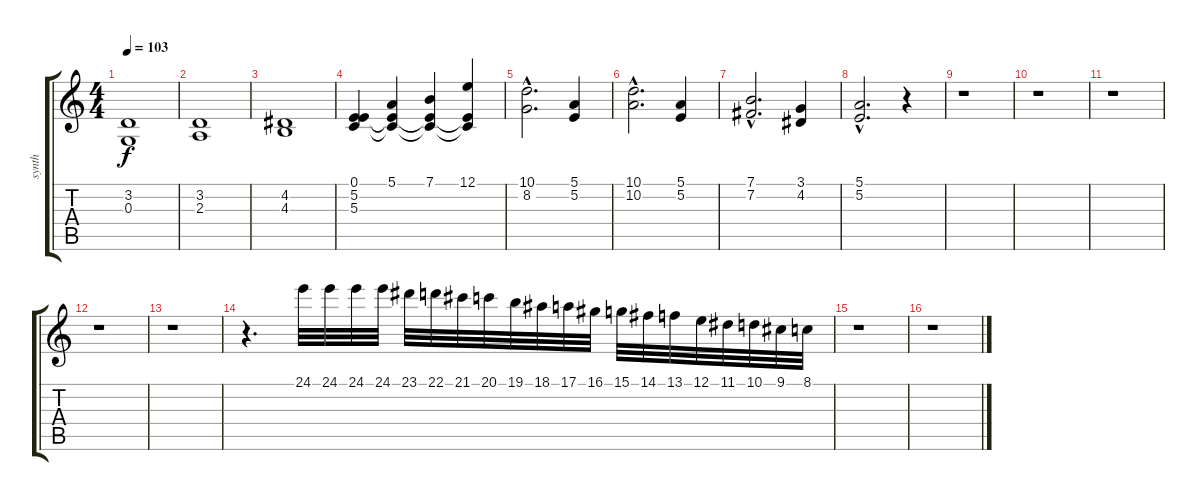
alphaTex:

\track ("synth" "synth") {instrument musicbox}
\staff {score tabs}
\tuning (E4 B3 G3 D3 A2 E2) {hide}
\ts (4 4)
\tempo 103
\clef g2
\ks c
(3.2 0.3).1{dy f} |
(3.2 2.3).1 |
(4.2 4.3).1 |
(0.1 5.2 5.3).4 (5.1 5.2{t} 5.3{t}).4 (7.1 5.2{t} 5.3{t}).4 (12.1 5.2{t} 5.3{t}).4 |
(10.1{hac} 8.2{hac}).2{d} (5.1 5.2).4 |
(10.1{hac} 10.2{hac}).2{d} (5.1 5.2).4 |
(7.1{hac} 7.2{hac}).2{d} (3.1 4.2).4 |
(5.1{hac} 5.2{hac}).2{d} r.4 |
r.1 |
r.1 |
r.1 |
r.1 |
r.1 |
r.4{d} 24.1.32{volume 5 instrument musicbox} 24.1.32 24.1.32 24.1.32 23.1.32 22.1.32 21.1.32 20.1.32 19.1.32 18.1.32 17.1.32 16.1.32 15.1.32 14.1.32 13.1.32 12.1.32 11.1.32 10.1.32 9.1.32 8.1.32 |
r.1 |
r.1
